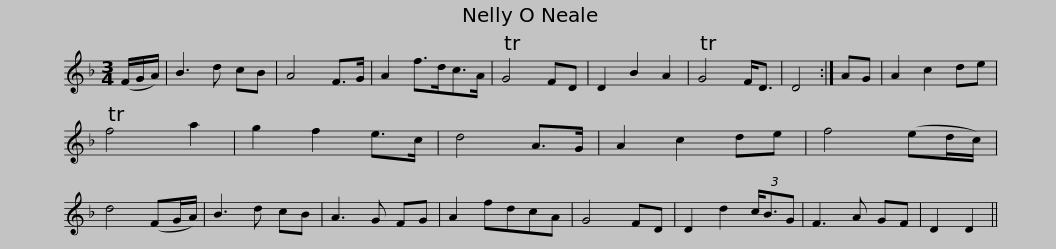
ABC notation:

X:1
L:1/8
M:3/4
I:linebreak $
K:Dmin
V:1 treble
V:1
 (F/G/A/) | B3 d cB | A4 F>G | A2 f>dc>A | TG4 FD | %5
 D2 B2 A2 | TG4 F<D | D4 :| AG | A2 c2 de | %10
 Tf4 a2 | g2 f2 e>c |$ d4 A>G | A2 c2 de | f4 (ed/c/) | %15
 d4 (FG/A/) | B3 d cB | A3 G FG | A2 fdcA | G4 FD | %20
 D2 d2 (3c/B3/2G | F3 A GF |$ D2 D2 || %23
